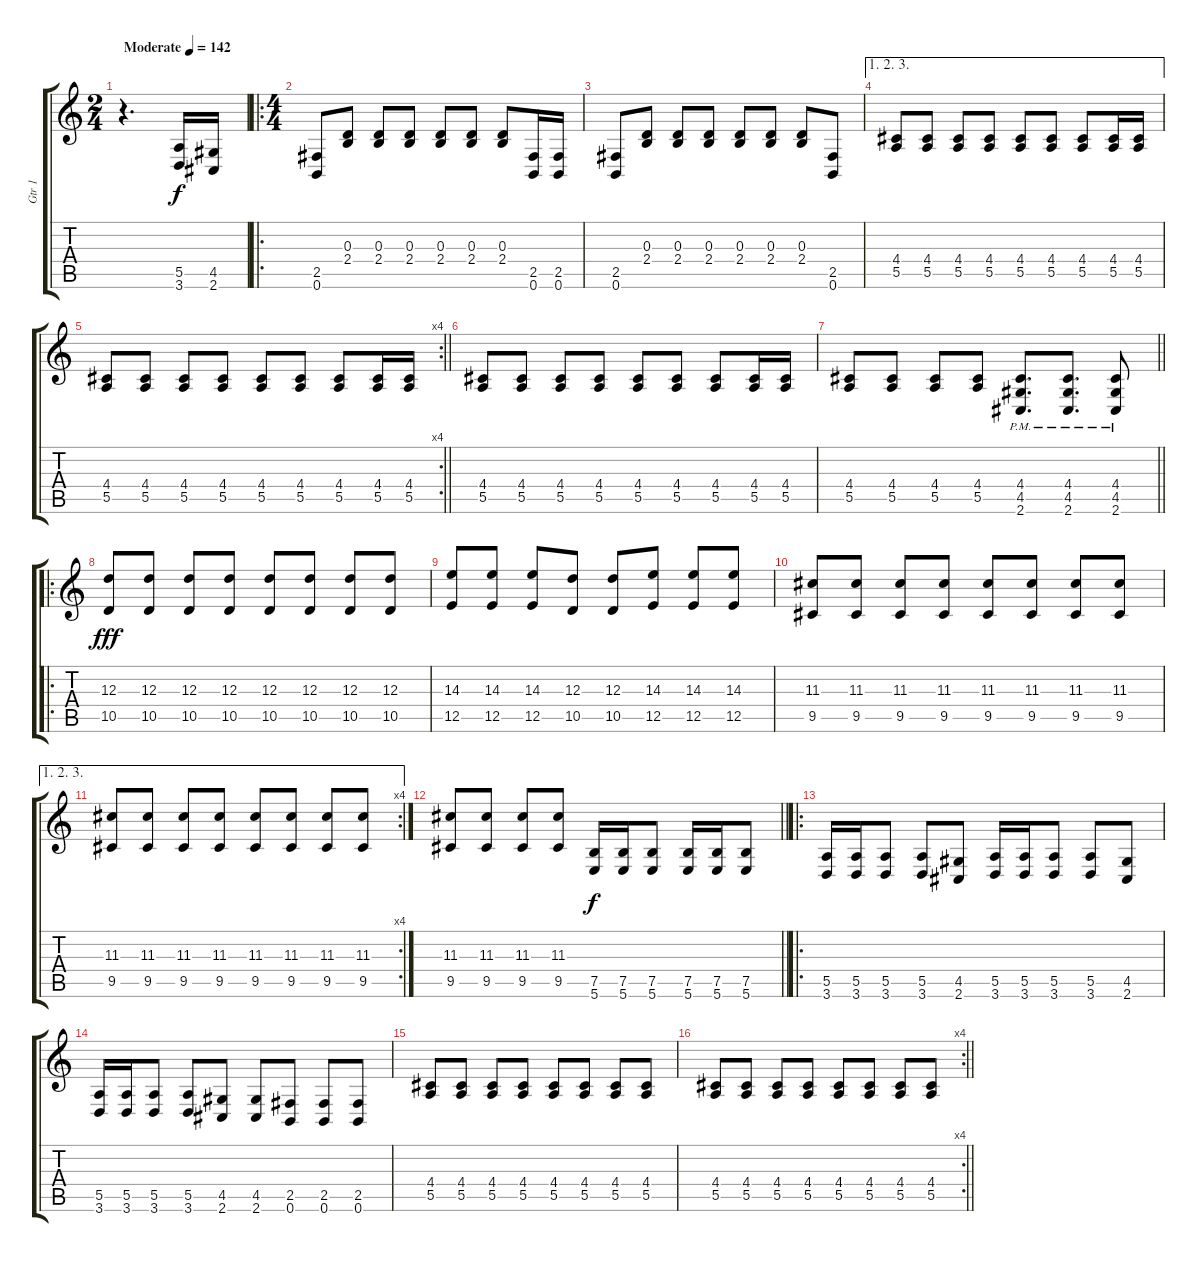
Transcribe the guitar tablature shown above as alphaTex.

\track ("Gtr 1" "Gtr 1") {instrument distortionguitar}
\staff {score tabs}
\tuning (B3 Gb3 D3 A2 E2 B1) {hide}
\ts (2 4)
\tempo (142 "Moderate")
\clef g2
\ks c
r.4{d dy f instrument distortionguitar} (5.5 3.6).16 (4.5 2.6).16 |
\ro
\ts (4 4)
(2.5 0.6).8 (0.3 2.4).8 (0.3 2.4).8 (0.3 2.4).8 (0.3 2.4).8 (0.3 2.4).8 (0.3 2.4).8 (2.5 0.6).16 (2.5 0.6).16 |
(2.5 0.6).8 (0.3 2.4).8 (0.3 2.4).8 (0.3 2.4).8 (0.3 2.4).8 (0.3 2.4).8 (0.3 2.4).8 (2.5 0.6).8 |
\ae (1 2 3)
(4.4 5.5).8 (4.4 5.5).8 (4.4 5.5).8 (4.4 5.5).8 (4.4 5.5).8 (4.4 5.5).8 (4.4 5.5).8 (4.4 5.5).16 (4.4 5.5).16 |
\rc 4
\barLineRight lightlight
(4.4 5.5).8 (4.4 5.5).8 (4.4 5.5).8 (4.4 5.5).8 (4.4 5.5).8 (4.4 5.5).8 (4.4 5.5).8 (4.4 5.5).16 (4.4 5.5).16 |
\section ("" "")
(4.4 5.5).8 (4.4 5.5).8 (4.4 5.5).8 (4.4 5.5).8 (4.4 5.5).8 (4.4 5.5).8 (4.4 5.5).8 (4.4 5.5).16 (4.4 5.5).16 |
\barLineRight lightlight
(4.4 5.5).8 (4.4 5.5).8 (4.4 5.5).8 (4.4 5.5).8 (4.4{pm} 4.5{pm} 2.6{pm}).8{d} (4.4{pm} 4.5{pm} 2.6{pm}).8{d} (4.4{pm} 4.5{pm} 2.6{pm}).8 |
\ro
\section ("" "")
(12.3 10.5).8{dy fff} (12.3 10.5).8 (12.3 10.5).8 (12.3 10.5).8 (12.3 10.5).8 (12.3 10.5).8 (12.3 10.5).8 (12.3 10.5).8 |
(14.3 12.5).8 (14.3 12.5).8 (14.3 12.5).8 (12.3 10.5).8 (12.3 10.5).8 (14.3 12.5).8 (14.3 12.5).8 (14.3 12.5).8 |
(11.3 9.5).8 (11.3 9.5).8 (11.3 9.5).8 (11.3 9.5).8 (11.3 9.5).8 (11.3 9.5).8 (11.3 9.5).8 (11.3 9.5).8 |
\ae (1 2 3)
\rc 4
(11.3 9.5).8 (11.3 9.5).8 (11.3 9.5).8 (11.3 9.5).8 (11.3 9.5).8 (11.3 9.5).8 (11.3 9.5).8 (11.3 9.5).8 |
\barLineRight lightlight
(11.3 9.5).8 (11.3 9.5).8 (11.3 9.5).8 (11.3 9.5).8 (7.5 5.6).16{dy f} (7.5 5.6).16 (7.5 5.6).8 (7.5 5.6).16 (7.5 5.6).16 (7.5 5.6).8 |
\ro
\section ("" "")
(5.5 3.6).16 (5.5 3.6).16 (5.5 3.6).8 (5.5 3.6).8 (4.5 2.6).8 (5.5 3.6).16 (5.5 3.6).16 (5.5 3.6).8 (5.5 3.6).8 (4.5 2.6).8 |
(5.5 3.6).16 (5.5 3.6).16 (5.5 3.6).8 (5.5 3.6).8 (4.5 2.6).8 (4.5 2.6).8 (2.5 0.6).8 (2.5 0.6).8 (2.5 0.6).8 |
(4.4 5.5).8 (4.4 5.5).8 (4.4 5.5).8 (4.4 5.5).8 (4.4 5.5).8 (4.4 5.5).8 (4.4 5.5).8 (4.4 5.5).8 |
\rc 4
\barLineRight lightlight
(4.4 5.5).8 (4.4 5.5).8 (4.4 5.5).8 (4.4 5.5).8 (4.4 5.5).8 (4.4 5.5).8 (4.4 5.5).8 (4.4 5.5).8
